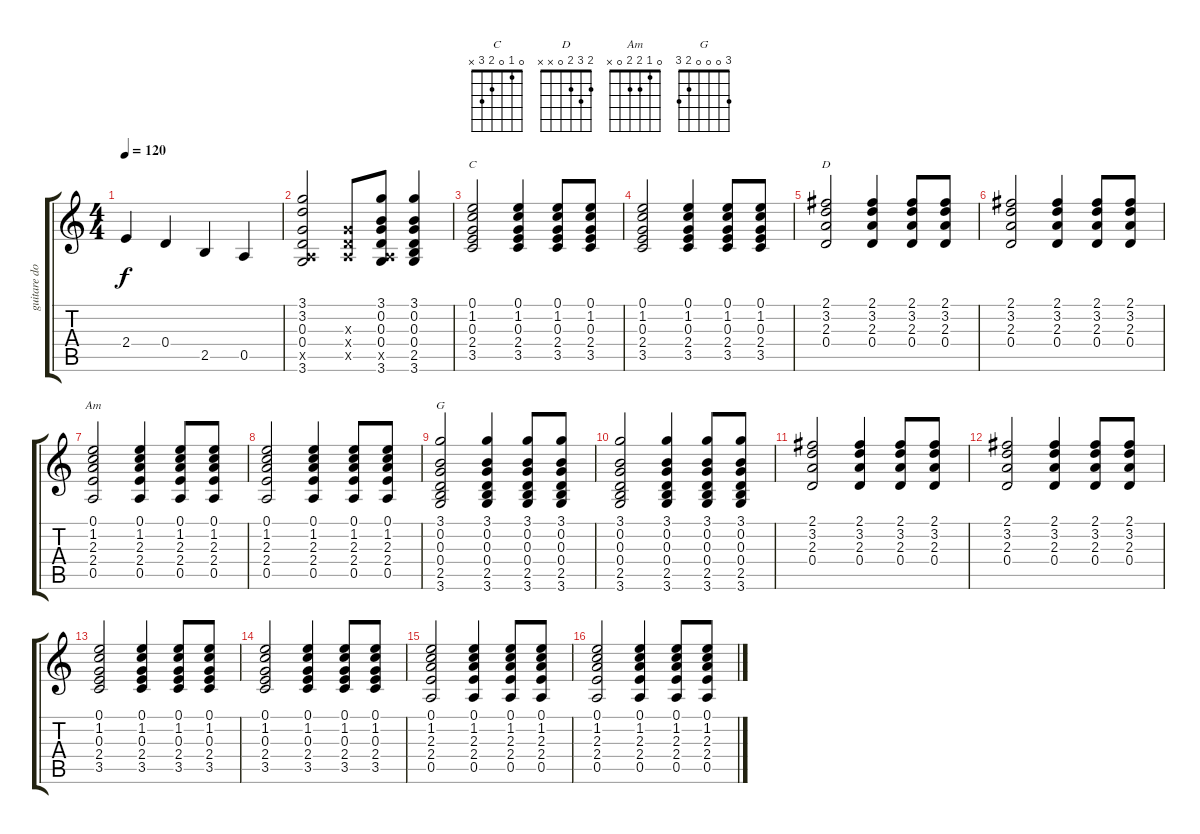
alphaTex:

\track ("guitare doublee pour effet 12 cordes" "guitare do") {instrument acousticguitarsteel}
\staff {score tabs}
\tuning (E4 B3 G3 D3 A2 E2) {hide}
\chord ("C" 0 1 0 2 3 x)
\chord ("D" 2 3 2 0 x x)
\chord ("Am" 0 1 2 2 0 x)
\chord ("G" 3 0 0 0 2 3)
\ts (4 4)
\tempo 120
\clef g2
\ks c
2.4.4{dy f} 0.4.4 2.5.4 0.5.4 |
(3.1 3.2 0.3 0.4 0.5{x} 3.6).2 (0.3{x} 0.4{x} 0.5{x}).8 (3.1 0.2 0.3 0.4 0.5{x} 3.6).8 (3.1 0.2 0.3 0.4 2.5 3.6).4 |
(0.1 1.2 0.3 2.4 3.5).2{ch "C"} (0.1 1.2 0.3 2.4 3.5).4 (0.1 1.2 0.3 2.4 3.5).8 (0.1 1.2 0.3 2.4 3.5).8 |
(0.1 1.2 0.3 2.4 3.5).2 (0.1 1.2 0.3 2.4 3.5).4 (0.1 1.2 0.3 2.4 3.5).8 (0.1 1.2 0.3 2.4 3.5).8 |
(2.1 3.2 2.3 0.4).2{ch "D"} (2.1 3.2 2.3 0.4).4 (2.1 3.2 2.3 0.4).8 (2.1 3.2 2.3 0.4).8 |
(2.1 3.2 2.3 0.4).2 (2.1 3.2 2.3 0.4).4 (2.1 3.2 2.3 0.4).8 (2.1 3.2 2.3 0.4).8 |
(0.1 1.2 2.3 2.4 0.5).2{ch "Am"} (0.1 1.2 2.3 2.4 0.5).4 (0.1 1.2 2.3 2.4 0.5).8 (0.1 1.2 2.3 2.4 0.5).8 |
(0.1 1.2 2.3 2.4 0.5).2 (0.1 1.2 2.3 2.4 0.5).4 (0.1 1.2 2.3 2.4 0.5).8 (0.1 1.2 2.3 2.4 0.5).8 |
(3.1 0.2 0.3 0.4 2.5 3.6).2{ch "G"} (3.1 0.2 0.3 0.4 2.5 3.6).4 (3.1 0.2 0.3 0.4 2.5 3.6).8 (3.1 0.2 0.3 0.4 2.5 3.6).8 |
(3.1 0.2 0.3 0.4 2.5 3.6).2 (3.1 0.2 0.3 0.4 2.5 3.6).4 (3.1 0.2 0.3 0.4 2.5 3.6).8 (3.1 0.2 0.3 0.4 2.5 3.6).8 |
(2.1 3.2 2.3 0.4).2 (2.1 3.2 2.3 0.4).4 (2.1 3.2 2.3 0.4).8 (2.1 3.2 2.3 0.4).8 |
(2.1 3.2 2.3 0.4).2 (2.1 3.2 2.3 0.4).4 (2.1 3.2 2.3 0.4).8 (2.1 3.2 2.3 0.4).8 |
(0.1 1.2 0.3 2.4 3.5).2 (0.1 1.2 0.3 2.4 3.5).4 (0.1 1.2 0.3 2.4 3.5).8 (0.1 1.2 0.3 2.4 3.5).8 |
(0.1 1.2 0.3 2.4 3.5).2 (0.1 1.2 0.3 2.4 3.5).4 (0.1 1.2 0.3 2.4 3.5).8 (0.1 1.2 0.3 2.4 3.5).8 |
(0.1 1.2 2.3 2.4 0.5).2 (0.1 1.2 2.3 2.4 0.5).4 (0.1 1.2 2.3 2.4 0.5).8 (0.1 1.2 2.3 2.4 0.5).8 |
(0.1 1.2 2.3 2.4 0.5).2 (0.1 1.2 2.3 2.4 0.5).4 (0.1 1.2 2.3 2.4 0.5).8 (0.1 1.2 2.3 2.4 0.5).8
